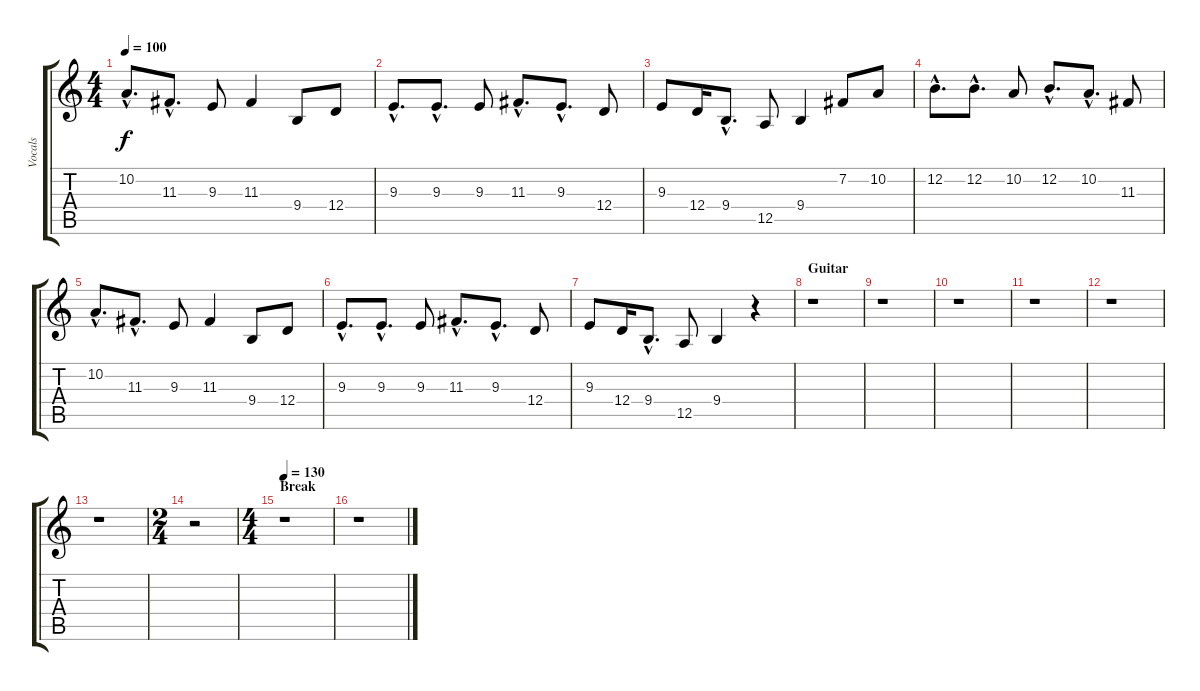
\track ("Vocals" "Vocals") {instrument lead2sawtooth}
\staff {score tabs}
\tuning (E4 B3 G3 D3 A2 E2) {hide}
\ts (4 4)
\tempo 100
\clef g2
\ks c
10.2{hac}.8{d dy f} 11.3{hac}.8{d} 9.3.8 11.3.4 9.4.8 12.4.8 |
9.3{hac}.8{d} 9.3{hac}.8{d} 9.3.8 11.3{hac}.8{d} 9.3{hac}.8{d} 12.4.8 |
9.3.8 12.4.16 9.4{hac}.8{d} 12.5.8 9.4.4 7.2.8 10.2.8 |
12.2{hac}.8{d} 12.2{hac}.8{d} 10.2.8 12.2{hac}.8{d} 10.2{hac}.8{d} 11.3.8 |
10.2{hac}.8{d} 11.3{hac}.8{d} 9.3.8 11.3.4 9.4.8 12.4.8 |
9.3{hac}.8{d} 9.3{hac}.8{d} 9.3.8 11.3{hac}.8{d} 9.3{hac}.8{d} 12.4.8 |
9.3.8 12.4.16 9.4{hac}.8{d} 12.5.8 9.4.4 r.4 |
\section ("" "Guitar")
r.1 |
r.1 |
r.1 |
r.1 |
r.1 |
r.1 |
\ts (2 4)
r.2 |
\ts (4 4)
\section ("" "Break")
\tempo 130
r.1 |
r.1
